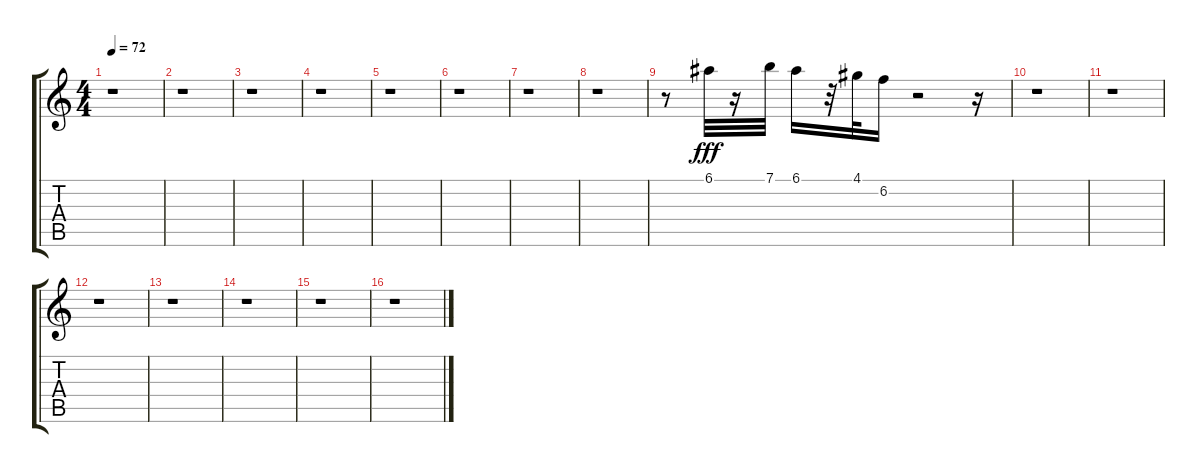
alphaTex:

\track "" {instrument acousticguitarnylon}
\staff {score tabs}
\tuning (E4 B3 G3 D3 A2 E2) {hide}
\ts (4 4)
\tempo 72
\clef g2
\ks c
r.1{dy f} |
r.1 |
r.1 |
r.1 |
r.1 |
r.1 |
r.1 |
r.1 |
r.8 6.1.32{dy fff} r.16 7.1.32 6.1.16 r.32 4.1.32 6.2.16 r.2 r.16 |
r.1 |
r.1 |
r.1 |
r.1 |
r.1 |
r.1 |
r.1
